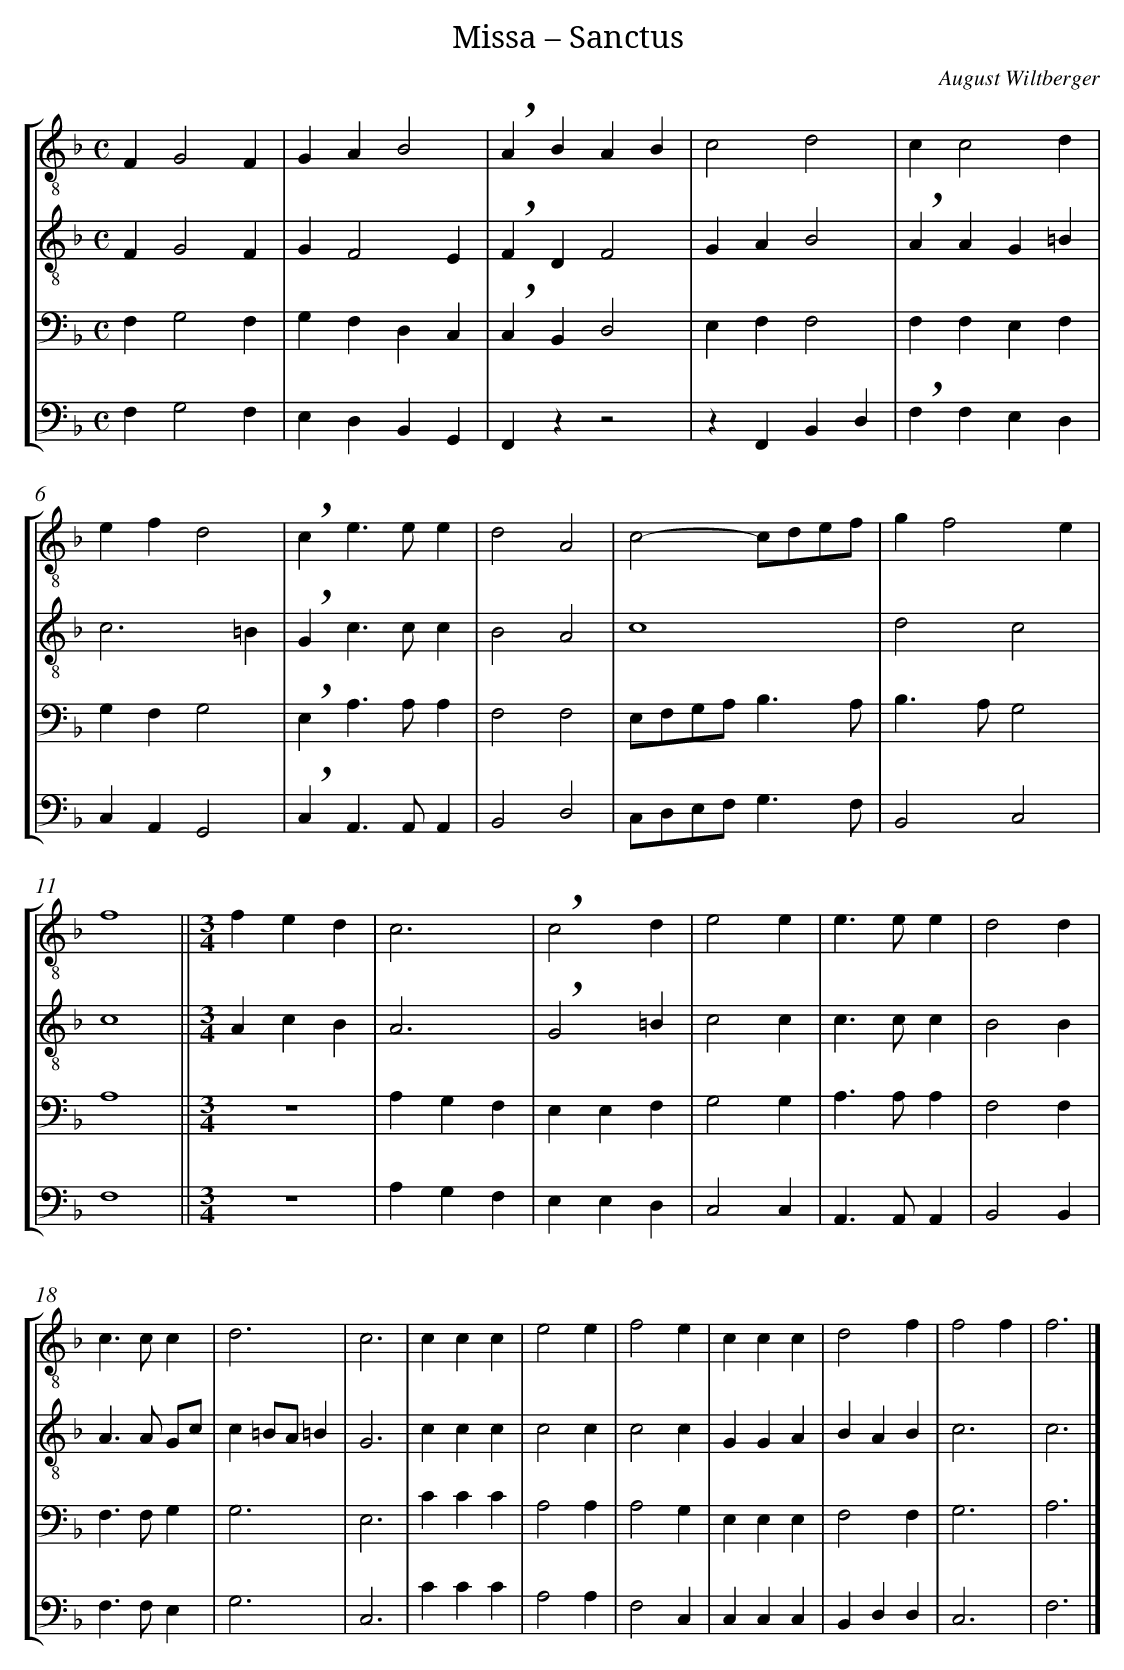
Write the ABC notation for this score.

X:1
T: Missa – Sanctus
C: August Wiltberger
L: 1/4
M: C
%%staves [1 2 3 4]
V: 1 clef=treble-8
V: 2 clef=treble-8
V: 3 clef=bass
V: 4 clef=bass
K: F
[V:1] FG2F |
[V:2] FG2F |
[V:3] F,G,2F, |
[V:4] F,G,2F, |
[V:1] GAB2 |
[V:2] GF2E |
[V:3] G,F,D,C, |
[V:4] E,D,B,,G,, |
[V:1] !breath!ABAB |
[V:2] !breath!FDF2 |
[V:3] !breath!C,B,,D,2 |
[V:4] F,,zz2 |
[V:1] c2d2 |
[V:2] GAB2 |
[V:3] E,F,F,2 |
[V:4] zF,,B,,D, |
[V:1] cc2d |
[V:2] !breath!AAG=B |
[V:3] F,F,E,F, |
[V:4] !breath!F,F,E,D, |
[V:1] efd2 |
[V:2] c3=B |
[V:3] G,F,G,2 |
[V:4] C,A,,G,,2 |
[V:1] !breath!ce>ee |
[V:2] !breath!Gc>cc |
[V:3] !breath!E,A,>A,A, |
[V:4] !breath!C,A,,>A,,A,, |
[V:1] d2A2 |
[V:2] B2A2 |
[V:3] F,2F,2 |
[V:4] B,,2D,2 |
[V:1] c2-c/d/e/f/ |
[V:2] c4 |
[V:3] E,/F,/G,/A,<B,A,/ |
[V:4] C,/D,/E,/F,<G,F,/ |
[V:1] gf2e |
[V:2] d2c2 |
[V:3] B,>A,G,2 |
[V:4] B,,2C,2 |
[V:1] f4 ||
[V:2] c4 ||
[V:3] A,4 ||
[V:4] F,4 ||
[V:1] [M:3/4]fed |
[V:2] [M:3/4]AcB |
[V:3] [M:3/4]z3 |
[V:4] [M:3/4]z3 |
[V:1] c3 |
[V:2] A3 |
[V:3] A,G,F, |
[V:4] A,G,F, |
[V:1] !breath!c2d |
[V:2] !breath!G2=B |
[V:3] E,E,F, |
[V:4] E,E,D, |
[V:1] e2e |
[V:2] c2c |
[V:3] G,2G, |
[V:4] C,2C, |
[V:1] e>ee |
[V:2] c>cc |
[V:3] A,>A,A, |
[V:4] A,,>A,,A,, |
[V:1] d2d |
[V:2] B2B |
[V:3] F,2F, |
[V:4] B,,2B,, |
[V:1] c>cc |
[V:2] A>A G/c/ |
[V:3] F,>F,G, |
[V:4] F,>F,E, |
[V:1] d3 |
[V:2] c=B/A/=B |
[V:3] G,3 |
[V:4] G,3 |
[V:1] c3 |
[V:2] G3 |
[V:3] E,3 |
[V:4] C,3 |
[V:1] ccc |
[V:2] ccc |
[V:3] CCC |
[V:4] CCC |
[V:1] e2e |
[V:2] c2c |
[V:3] A,2A, |
[V:4] A,2A, |
[V:1] f2e |
[V:2] c2c |
[V:3] A,2G, |
[V:4] F,2C, |
[V:1] ccc |
[V:2] GGA |
[V:3] E,E,E, |
[V:4] C,C,C, |
[V:1] d2f |
[V:2] BAB |
[V:3] F,2F, |
[V:4] B,,D,D, |
[V:1] f2f |
[V:2] c3 |
[V:3] G,3 |
[V:4] C,3 |
[V:1] f3 |]
[V:2] c3 |]
[V:3] A,3 |]
[V:4] F,3 |]
